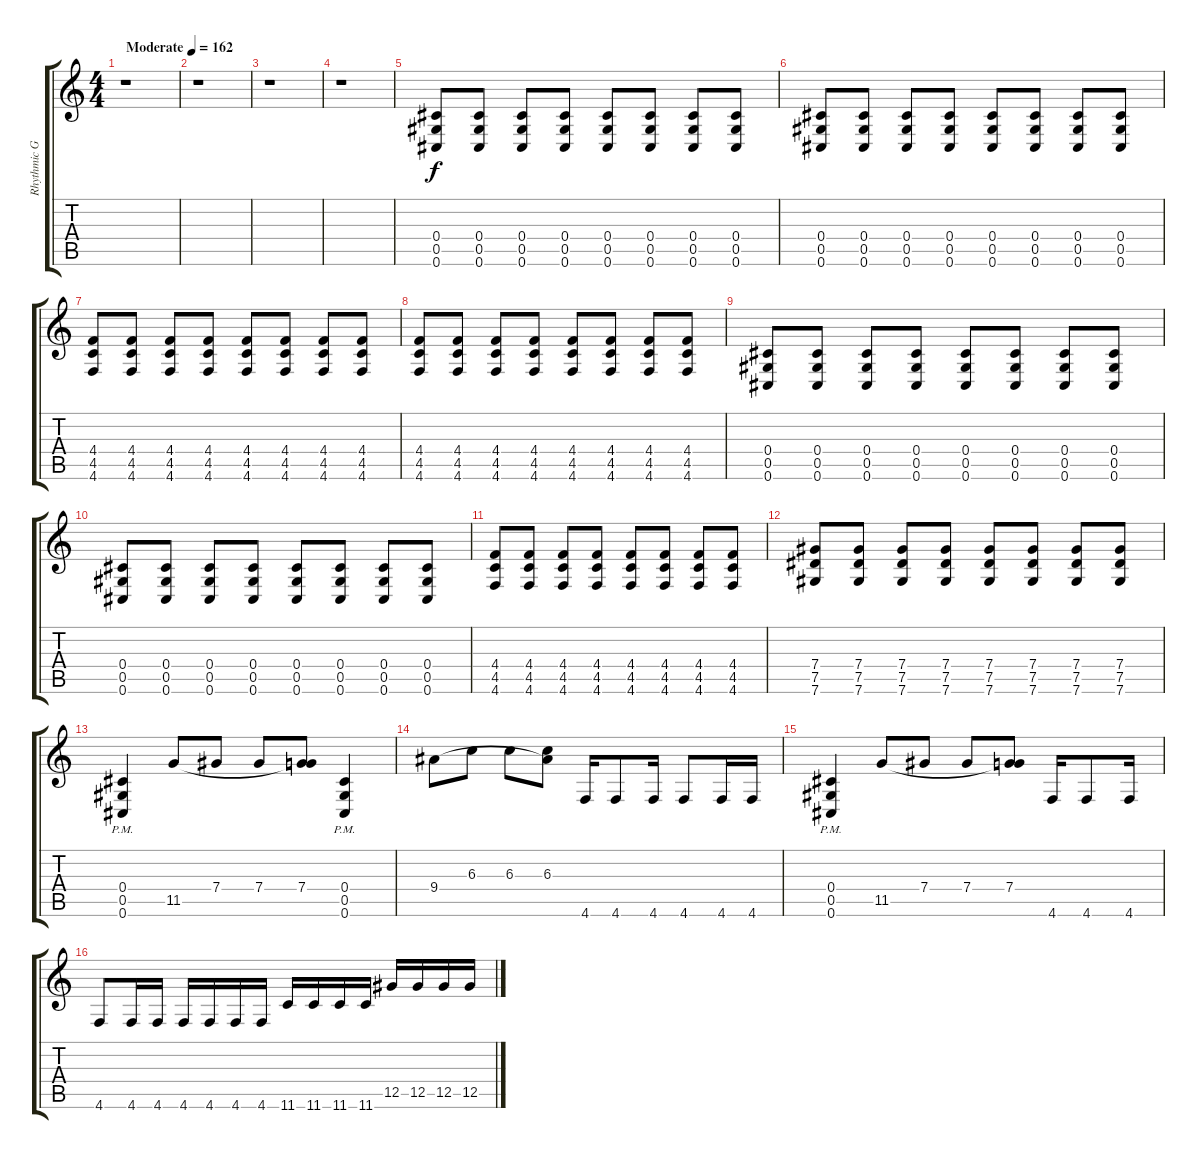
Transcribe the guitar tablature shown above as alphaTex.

\track ("Rhythmic Guitar" "Rhythmic G") {instrument distortionguitar}
\staff {score tabs}
\tuning (Eb4 Bb3 Gb3 Db3 Ab2 Db2) {hide}
\ts (4 4)
\tempo (162 "Moderate")
\clef g2
\ks c
r.1{dy f instrument distortionguitar} |
r.1 |
r.1 |
r.1 |
(0.4 0.5 0.6).8 (0.4 0.5 0.6).8 (0.4 0.5 0.6).8 (0.4 0.5 0.6).8 (0.4 0.5 0.6).8 (0.4 0.5 0.6).8 (0.4 0.5 0.6).8 (0.4 0.5 0.6).8 |
(0.4 0.5 0.6).8 (0.4 0.5 0.6).8 (0.4 0.5 0.6).8 (0.4 0.5 0.6).8 (0.4 0.5 0.6).8 (0.4 0.5 0.6).8 (0.4 0.5 0.6).8 (0.4 0.5 0.6).8 |
(4.4 4.5 4.6).8 (4.4 4.5 4.6).8 (4.4 4.5 4.6).8 (4.4 4.5 4.6).8 (4.4 4.5 4.6).8 (4.4 4.5 4.6).8 (4.4 4.5 4.6).8 (4.4 4.5 4.6).8 |
(4.4 4.5 4.6).8 (4.4 4.5 4.6).8 (4.4 4.5 4.6).8 (4.4 4.5 4.6).8 (4.4 4.5 4.6).8 (4.4 4.5 4.6).8 (4.4 4.5 4.6).8 (4.4 4.5 4.6).8 |
(0.4 0.5 0.6).8 (0.4 0.5 0.6).8 (0.4 0.5 0.6).8 (0.4 0.5 0.6).8 (0.4 0.5 0.6).8 (0.4 0.5 0.6).8 (0.4 0.5 0.6).8 (0.4 0.5 0.6).8 |
(0.4 0.5 0.6).8 (0.4 0.5 0.6).8 (0.4 0.5 0.6).8 (0.4 0.5 0.6).8 (0.4 0.5 0.6).8 (0.4 0.5 0.6).8 (0.4 0.5 0.6).8 (0.4 0.5 0.6).8 |
(4.4 4.5 4.6).8 (4.4 4.5 4.6).8 (4.4 4.5 4.6).8 (4.4 4.5 4.6).8 (4.4 4.5 4.6).8 (4.4 4.5 4.6).8 (4.4 4.5 4.6).8 (4.4 4.5 4.6).8 |
(7.4 7.5 7.6).8 (7.4 7.5 7.6).8 (7.4 7.5 7.6).8 (7.4 7.5 7.6).8 (7.4 7.5 7.6).8 (7.4 7.5 7.6).8 (7.4 7.5 7.6).8 (7.4 7.5 7.6).8 |
(0.4{pm} 0.5{pm} 0.6{pm}).4 11.5.8 7.4.8 7.4.8 (7.4 11.5{t}).8 (0.4{pm} 0.5{pm} 0.6{pm}).4 |
9.4.8 6.3.8 6.3.8 (6.3 9.4{t}).8 4.6.16 4.6.8 4.6.16 4.6.8 4.6.16 4.6.16 |
(0.4{pm} 0.5{pm} 0.6{pm}).4 11.5.8 7.4.8 7.4.8 (7.4 11.5{t}).8 4.6.16 4.6.8 4.6.16 |
4.6.8 4.6.16 4.6.16 4.6.16 4.6.16 4.6.16 4.6.16 11.6.16 11.6.16 11.6.16 11.6.16 12.5.16 12.5.16 12.5.16 12.5.16
